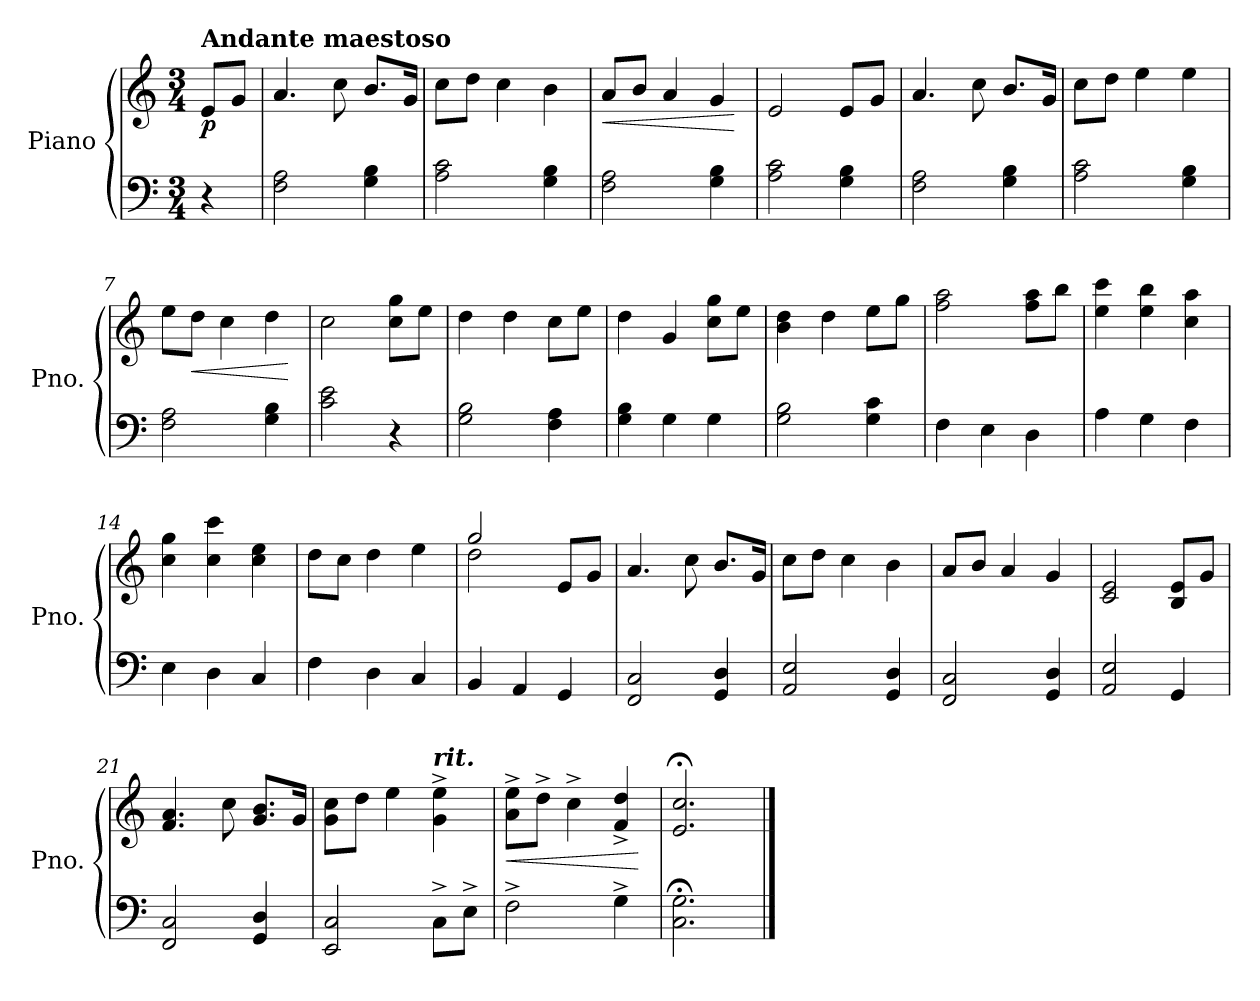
**kern	**kern	**dynam
*part1	*part1	*part1
*staff2	*staff1	*staff1/2
*I"Piano	*	*
*I'Pno.	*	*
*clefF4	*clefG2	*
*k[]	*k[]	*
*M3/4	*M3/4	*
=	=	=
!	!LO:TX:a:B:t=Andante maestoso	!
!	!	!LO:DY:b
4r	8e/L	p
.	8g/J	.
=1	=1	=1
2F\ 2A\	4.a/	.
.	8cc\	.
4G\ 4B\	8.b/L	.
.	16g/Jk	.
=2	=2	=2
2A\ 2c\	8cc\L	.
.	8dd\J	.
.	4cc\	.
4G\ 4B\	4b\	.
=3	=3	=3
!	!	!LO:HP:b
2F\ 2A\	8a/L	<
.	8b/J	.
.	4a/	.
4G\ 4B\	4g/	.
.	.	[
=4	=4	=4
2A\ 2c\	2e/	.
4G\ 4B\	8e/L	.
.	8g/J	.
!!LO:LB:g=z
=5	=5	=5
2F\ 2A\	4.a/	.
.	8cc\	.
4G\ 4B\	8.b/L	.
.	16g/Jk	.
=6	=6	=6
2A\ 2c\	8cc\L	.
.	8dd\J	.
.	4ee\	.
4G\ 4B\	4ee\	.
=7	=7	=7
2F\ 2A\	8ee\L	.
!	!	!LO:HP:b
.	8dd\J	<
.	4cc\	.
4G\ 4B\	4dd\	.
.	.	[
=8	=8	=8
2c\ 2e\	2cc\	.
4r	8cc\ 8gg\L	.
.	8ee\J	.
!!LO:LB:g=z
=9	=9	=9
2G\ 2B\	4dd\	.
.	4dd\	.
4F\ 4A\	8cc\L	.
.	8ee\J	.
=10	=10	=10
4G\ 4B\	4dd\	.
4G\	4g/	.
4G\	8cc\ 8gg\L	.
.	8ee\J	.
=11	=11	=11
2G\ 2B\	4b\ 4dd\	.
.	4dd\	.
4G\ 4c\	8ee\L	.
.	8gg\J	.
=12	=12	=12
4F\	2ff\ 2aa\	.
4E\	.	.
4D\	8ff\ 8aa\L	.
.	8bb\J	.
!!LO:LB:g=z
=13	=13	=13
4A\	4ee\ 4ccc\	.
4G\	4ee\ 4bb\	.
4F\	4cc\ 4aa\	.
=14	=14	=14
4E\	4cc\ 4gg\	.
4D\	4cc\ 4ccc\	.
4C/	4cc\ 4ee\	.
=15	=15	=15
4F\	8dd\L	.
.	8cc\J	.
4D\	4dd\	.
4C/	4ee\	.
=16	=16	=16
*	*^	*
4BB/	2gg/	2dd\	.
4AA/	.	.	.
4GG/	8e/L	4ryy	.
.	8g/J	.	.
*	*v	*v	*
!!LO:LB:g=z
=17	=17	=17
2FF/ 2C/	4.a/	.
.	8cc\	.
4GG/ 4D/	8.b/L	.
.	16g/Jk	.
=18	=18	=18
2AA/ 2E/	8cc\L	.
.	8dd\J	.
.	4cc\	.
4GG/ 4D/	4b\	.
=19	=19	=19
2FF/ 2C/	8a/L	.
.	8b/J	.
.	4a/	.
4GG/ 4D/	4g/	.
=20	=20	=20
2AA/ 2E/	2c/ 2e/	.
4GG/	8B/ 8e/L	.
.	8g/J	.
!!LO:LB:g=z
=21	=21	=21
2FF/ 2C/	4.f/ 4.a/	.
.	8cc\	.
4GG/ 4D/	8.g/ 8.b/L	.
.	16g/Jk	.
=22	=22	=22
2EE/ 2C/	8g\ 8cc\L	.
.	8dd\J	.
.	4ee\	.
!	!LO:TX:a:Bi:t=rit.	!
8C^\L	4g\^ 4ee\^	.
8E^\J	.	.
=23	=23	=23
!	!	!LO:HP:b
2F^\	8a\^ 8ee\^L	<
.	8dd^\J	.
.	4cc^\	.
4G^\	4f/^ 4dd/^	.
.	.	[
=24	=24	=24
2.C\;< 2.G\;<	2.e/;< 2.cc/;<	.
==	==	==
*-	*-	*-
